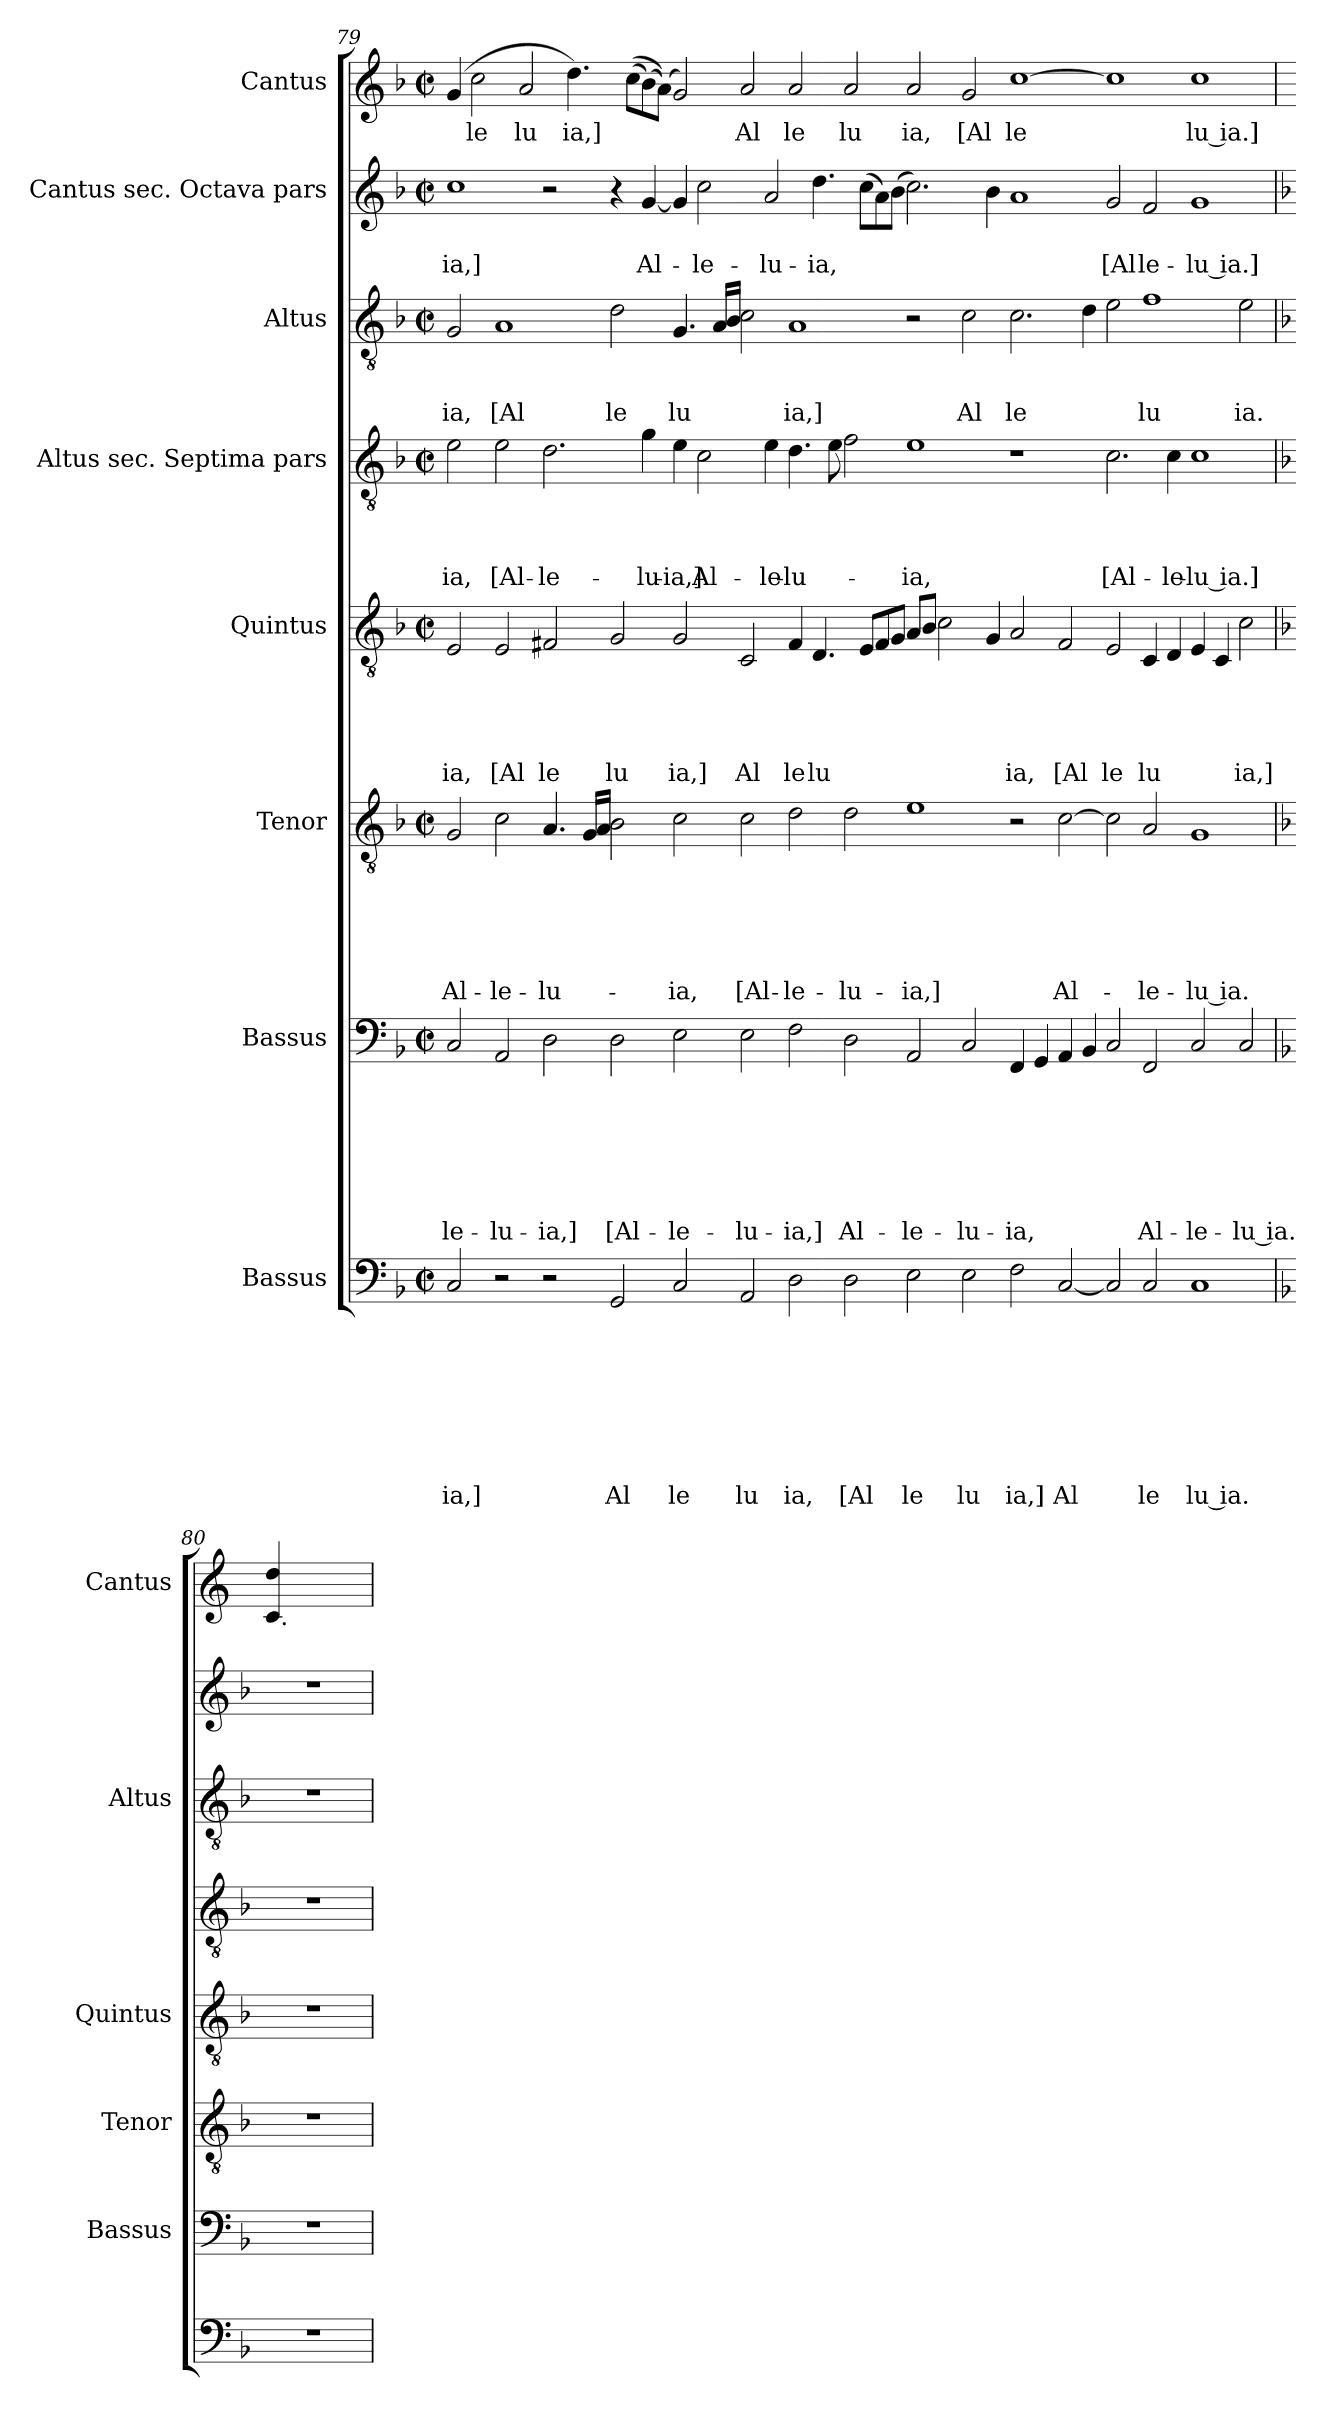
**kern	**text	**text	**text	**text	**text	**text	**text	**text	**kern	**text	**text	**text	**text	**text	**text	**text	**kern	**text	**text	**text	**text	**text	**text	**kern	**text	**text	**text	**text	**text	**kern	**text	**text	**text	**text	**kern	**text	**text	**text	**kern	**text	**text	**kern	**text
*part8	*part8	*part8	*part8	*part8	*part8	*part8	*part8	*part8	*part7	*part7	*part7	*part7	*part7	*part7	*part7	*part7	*part6	*part6	*part6	*part6	*part6	*part6	*part6	*part5	*part5	*part5	*part5	*part5	*part5	*part4	*part4	*part4	*part4	*part4	*part3	*part3	*part3	*part3	*part2	*part2	*part2	*part1	*part1
*staff8	*staff8	*staff8	*staff8	*staff8	*staff8	*staff8	*staff8	*staff8	*staff7	*staff7	*staff7	*staff7	*staff7	*staff7	*staff7	*staff7	*staff6	*staff6	*staff6	*staff6	*staff6	*staff6	*staff6	*staff5	*staff5	*staff5	*staff5	*staff5	*staff5	*staff4	*staff4	*staff4	*staff4	*staff4	*staff3	*staff3	*staff3	*staff3	*staff2	*staff2	*staff2	*staff1	*staff1
*I"Bassus	*	*	*	*	*	*	*	*	*I"Bassus	*	*	*	*	*	*	*	*I"Tenor	*	*	*	*	*	*	*I"Quintus	*	*	*	*	*	*I"Altus sec. Septima pars	*	*	*	*	*I"Altus	*	*	*	*I"Cantus sec. Octava pars	*	*	*I"Cantus	*
*	*	*	*	*	*	*	*	*	*I'Bassus	*	*	*	*	*	*	*	*I'Tenor	*	*	*	*	*	*	*I'Quintus	*	*	*	*	*	*	*	*	*	*	*I'Altus	*	*	*	*	*	*	*I'Cantus	*
!!LO:LB:g=z
*clefF4	*	*	*	*	*	*	*	*	*clefF4	*	*	*	*	*	*	*	*clefGv2	*	*	*	*	*	*	*clefGv2	*	*	*	*	*	*clefGv2	*	*	*	*	*clefGv2	*	*	*	*clefG2	*	*	*clefG2	*
*k[b-]	*	*	*	*	*	*	*	*	*k[b-]	*	*	*	*	*	*	*	*k[b-]	*	*	*	*	*	*	*k[b-]	*	*	*	*	*	*k[b-]	*	*	*	*	*k[b-]	*	*	*	*k[b-]	*	*	*k[b-]	*
*F:	*	*	*	*	*	*	*	*	*F:	*	*	*	*	*	*	*	*F:	*	*	*	*	*	*	*F:	*	*	*	*	*	*F:	*	*	*	*	*F:	*	*	*	*F:	*	*	*F:	*
*M2/2	*	*	*	*	*	*	*	*	*M2/2	*	*	*	*	*	*	*	*M2/2	*	*	*	*	*	*	*M2/2	*	*	*	*	*	*M2/2	*	*	*	*	*M2/2	*	*	*	*M2/2	*	*	*M2/2	*
*met(c|)	*	*	*	*	*	*	*	*	*met(c|)	*	*	*	*	*	*	*	*met(c|)	*	*	*	*	*	*	*met(c|)	*	*	*	*	*	*met(c|)	*	*	*	*	*met(c|)	*	*	*	*met(c|)	*	*	*met(c|)	*
=79	=79	=79	=79	=79	=79	=79	=79	=79	=79	=79	=79	=79	=79	=79	=79	=79	=79	=79	=79	=79	=79	=79	=79	=79	=79	=79	=79	=79	=79	=79	=79	=79	=79	=79	=79	=79	=79	=79	=79	=79	=79	=79	=79
!	!	!	!	!	!	!	!	!LO:LY:b	!	!	!	!	!	!	!	!LO:LY:b	!	!	!	!	!	!	!LO:LY:b	!	!	!	!	!	!LO:LY:b	!	!	!	!	!LO:LY:b	!	!	!	!LO:LY:b	!	!	!LO:LY:b	!	!
2C/	.	.	.	.	.	.	.	-ia,]	2C/	.	.	.	.	.	.	le-	2G/	.	.	.	.	.	Al-	2E/	.	.	.	.	ia,	2e\	.	.	.	ia,	2G/	.	.	ia,	1cc	.	-ia,]	(<4g/	.
!	!	!	!	!	!	!	!	!	!	!	!	!	!	!	!	!	!	!	!	!	!	!	!	!	!	!	!	!	!	!	!	!	!	!	!	!	!	!	!	!	!	!	!LO:LY:b
.	.	.	.	.	.	.	.	.	.	.	.	.	.	.	.	.	.	.	.	.	.	.	.	.	.	.	.	.	.	.	.	.	.	.	.	.	.	.	.	.	.	2cc\	le
!	!	!	!	!	!	!	!	!	!	!	!	!	!	!	!	!LO:LY:b	!	!	!	!	!	!	!LO:LY:b	!	!	!	!	!	!LO:LY:b	!	!	!	!	!LO:LY:b	!	!	!	!LO:LY:b	!	!	!	!	!
2r	.	.	.	.	.	.	.	.	2AA/	.	.	.	.	.	.	-lu-	2c\	.	.	.	.	.	-le-	2E/	.	.	.	.	[Al	2e\	.	.	.	[Al-	1A	.	.	[Al	.	.	.	.	.
!	!	!	!	!	!	!	!	!	!	!	!	!	!	!	!	!	!	!	!	!	!	!	!	!	!	!	!	!	!	!	!	!	!	!	!	!	!	!	!	!	!	!	!LO:LY:b
.	.	.	.	.	.	.	.	.	.	.	.	.	.	.	.	.	.	.	.	.	.	.	.	.	.	.	.	.	.	.	.	.	.	.	.	.	.	.	.	.	.	2a/	lu
!	!	!	!	!	!	!	!	!	!	!	!	!	!	!	!	!LO:LY:b	!	!	!	!	!	!	!LO:LY:b	!	!	!	!	!	!LO:LY:b	!	!	!	!	!LO:LY:b	!	!	!	!	!	!	!	!	!
2r	.	.	.	.	.	.	.	.	2D\	.	.	.	.	.	.	-ia,]	4.A/	.	.	.	.	.	-lu-	2F#X/	.	.	.	.	le	2.d\	.	.	.	-le-	.	.	.	.	2r	.	.	.	.
!	!	!	!	!	!	!	!	!	!	!	!	!	!	!	!	!	!	!	!	!	!	!	!	!	!	!	!	!	!	!	!	!	!	!	!	!	!	!	!	!	!	!	!LO:LY:b
.	.	.	.	.	.	.	.	.	.	.	.	.	.	.	.	.	.	.	.	.	.	.	.	.	.	.	.	.	.	.	.	.	.	.	.	.	.	.	.	.	.	4.dd\)	ia,]
.	.	.	.	.	.	.	.	.	.	.	.	.	.	.	.	.	16G/LL	.	.	.	.	.	.	.	.	.	.	.	.	.	.	.	.	.	.	.	.	.	.	.	.	.	.
.	.	.	.	.	.	.	.	.	.	.	.	.	.	.	.	.	16A/JJ	.	.	.	.	.	.	.	.	.	.	.	.	.	.	.	.	.	.	.	.	.	.	.	.	.	.
!	!	!	!	!	!	!	!	!LO:LY:b	!	!	!	!	!	!	!	!LO:LY:b	!	!	!	!	!	!	!	!	!	!	!	!	!LO:LY:b	!	!	!	!	!	!	!	!	!LO:LY:b	!	!	!	!	!
2GG/	.	.	.	.	.	.	.	Al	2D\	.	.	.	.	.	.	[Al-	2B-\	.	.	.	.	.	.	2G/	.	.	.	.	lu	.	.	.	.	.	2d\	.	.	le	4r	.	.	.	.
.	.	.	.	.	.	.	.	.	.	.	.	.	.	.	.	.	.	.	.	.	.	.	.	.	.	.	.	.	.	.	.	.	.	.	.	.	.	.	.	.	.	(>(<8cc\L	.
!	!	!	!	!	!	!	!	!	!	!	!	!	!	!	!	!	!	!	!	!	!	!	!	!	!	!	!	!	!	!	!	!	!	!LO:LY:b	!	!	!	!	!	!	!LO:LY:b	!	!
.	.	.	.	.	.	.	.	.	.	.	.	.	.	.	.	.	.	.	.	.	.	.	.	.	.	.	.	.	.	4g\	.	.	.	-lu-	.	.	.	.	[<4g/	.	Al-	(>8b-\)	.
.	.	.	.	.	.	.	.	.	.	.	.	.	.	.	.	.	.	.	.	.	.	.	.	.	.	.	.	.	.	.	.	.	.	.	.	.	.	.	.	.	.	(>8a\J))	.
!	!	!	!	!	!	!	!	!LO:LY:b	!	!	!	!	!	!	!	!LO:LY:b	!	!	!	!	!	!	!LO:LY:b	!	!	!	!	!	!LO:LY:b	!	!	!	!	!LO:LY:b	!	!	!	!LO:LY:b	!	!	!	!	!
2C/	.	.	.	.	.	.	.	le	2E\	.	.	.	.	.	.	-le-	2c\	.	.	.	.	.	-ia,	2G/	.	.	.	.	ia,]	4e\	.	.	.	-ia,]	4.G/	.	.	lu	4g/]	.	.	2g/)	.
!	!	!	!	!	!	!	!	!	!	!	!	!	!	!	!	!	!	!	!	!	!	!	!	!	!	!	!	!	!	!	!	!	!	!LO:LY:b	!	!	!	!	!	!	!LO:LY:b	!	!
.	.	.	.	.	.	.	.	.	.	.	.	.	.	.	.	.	.	.	.	.	.	.	.	.	.	.	.	.	.	2c\	.	.	.	Al-	.	.	.	.	2cc\	.	-le-	.	.
.	.	.	.	.	.	.	.	.	.	.	.	.	.	.	.	.	.	.	.	.	.	.	.	.	.	.	.	.	.	.	.	.	.	.	16A/LL	.	.	.	.	.	.	.	.
.	.	.	.	.	.	.	.	.	.	.	.	.	.	.	.	.	.	.	.	.	.	.	.	.	.	.	.	.	.	.	.	.	.	.	16B-/JJ	.	.	.	.	.	.	.	.
!	!	!	!	!	!	!	!	!LO:LY:b	!	!	!	!	!	!	!	!LO:LY:b	!	!	!	!	!	!	!LO:LY:b	!	!	!	!	!	!LO:LY:b	!	!	!	!	!	!	!	!	!	!	!	!	!	!LO:LY:b
2AA/	.	.	.	.	.	.	.	lu	2E\	.	.	.	.	.	.	-lu-	2c\	.	.	.	.	.	[Al-	2C/	.	.	.	.	Al	.	.	.	.	.	2c\	.	.	.	.	.	.	2a/	Al
!	!	!	!	!	!	!	!	!	!	!	!	!	!	!	!	!	!	!	!	!	!	!	!	!	!	!	!	!	!	!	!	!	!	!LO:LY:b	!	!	!	!	!	!	!LO:LY:b	!	!
.	.	.	.	.	.	.	.	.	.	.	.	.	.	.	.	.	.	.	.	.	.	.	.	.	.	.	.	.	.	4e\	.	.	.	-le-	.	.	.	.	2a/	.	-lu-	.	.
!	!	!	!	!	!	!	!	!LO:LY:b	!	!	!	!	!	!	!	!LO:LY:b	!	!	!	!	!	!	!LO:LY:b	!	!	!	!	!	!LO:LY:b	!	!	!	!	!LO:LY:b	!	!	!	!LO:LY:b	!	!	!	!	!LO:LY:b
2D\	.	.	.	.	.	.	.	ia,	2F\	.	.	.	.	.	.	-ia,]	2d\	.	.	.	.	.	-le-	4F#/	.	.	.	.	le	4.d\	.	.	.	-lu-	1A	.	.	ia,]	.	.	.	2a/	le
!	!	!	!	!	!	!	!	!	!	!	!	!	!	!	!	!	!	!	!	!	!	!	!	!	!	!	!	!	!LO:LY:b	!	!	!	!	!	!	!	!	!	!	!	!LO:LY:b	!	!
.	.	.	.	.	.	.	.	.	.	.	.	.	.	.	.	.	.	.	.	.	.	.	.	4.D/	.	.	.	.	lu	.	.	.	.	.	.	.	.	.	4.dd\	.	-ia,	.	.
.	.	.	.	.	.	.	.	.	.	.	.	.	.	.	.	.	.	.	.	.	.	.	.	.	.	.	.	.	.	8e\	.	.	.	.	.	.	.	.	.	.	.	.	.
!	!	!	!	!	!	!	!	!LO:LY:b	!	!	!	!	!	!	!	!LO:LY:b	!	!	!	!	!	!	!LO:LY:b	!	!	!	!	!	!	!	!	!	!	!	!	!	!	!	!	!	!	!	!LO:LY:b
2D\	.	.	.	.	.	.	.	[Al	2D\	.	.	.	.	.	.	Al-	2d\	.	.	.	.	.	-lu-	.	.	.	.	.	.	2f\	.	.	.	.	.	.	.	.	.	.	.	2a/	lu
.	.	.	.	.	.	.	.	.	.	.	.	.	.	.	.	.	.	.	.	.	.	.	.	8E/L	.	.	.	.	.	.	.	.	.	.	.	.	.	.	(>8cc\L	.	.	.	.
.	.	.	.	.	.	.	.	.	.	.	.	.	.	.	.	.	.	.	.	.	.	.	.	8F#/	.	.	.	.	.	.	.	.	.	.	.	.	.	.	8a\)	.	.	.	.
.	.	.	.	.	.	.	.	.	.	.	.	.	.	.	.	.	.	.	.	.	.	.	.	8G/J	.	.	.	.	.	.	.	.	.	.	.	.	.	.	(>8b-\J	.	.	.	.
!	!	!	!	!	!	!	!	!LO:LY:b	!	!	!	!	!	!	!	!LO:LY:b	!	!	!	!	!	!	!LO:LY:b	!	!	!	!	!	!	!	!	!	!	!LO:LY:b	!	!	!	!	!	!	!	!	!LO:LY:b
2E\	.	.	.	.	.	.	.	le	2AA/	.	.	.	.	.	.	-le-	1e	.	.	.	.	.	-ia,]	8A/L	.	.	.	.	.	1e	.	.	.	-ia,	2r	.	.	.	2.cc\)	.	.	2a/	ia,
.	.	.	.	.	.	.	.	.	.	.	.	.	.	.	.	.	.	.	.	.	.	.	.	8B-/J	.	.	.	.	.	.	.	.	.	.	.	.	.	.	.	.	.	.	.
.	.	.	.	.	.	.	.	.	.	.	.	.	.	.	.	.	.	.	.	.	.	.	.	2c\	.	.	.	.	.	.	.	.	.	.	.	.	.	.	.	.	.	.	.
!	!	!	!	!	!	!	!	!LO:LY:b	!	!	!	!	!	!	!	!LO:LY:b	!	!	!	!	!	!	!	!	!	!	!	!	!	!	!	!	!	!	!	!	!	!LO:LY:b	!	!	!	!	!LO:LY:b
2E\	.	.	.	.	.	.	.	lu	2C/	.	.	.	.	.	.	-lu-	.	.	.	.	.	.	.	.	.	.	.	.	.	.	.	.	.	.	2c\	.	.	Al	.	.	.	2g/	[Al
.	.	.	.	.	.	.	.	.	.	.	.	.	.	.	.	.	.	.	.	.	.	.	.	4G/	.	.	.	.	.	.	.	.	.	.	.	.	.	.	4b-\	.	.	.	.
!	!	!	!	!	!	!	!	!LO:LY:b	!	!	!	!	!	!	!	!LO:LY:b	!	!	!	!	!	!	!	!	!	!	!	!	!LO:LY:b	!	!	!	!	!	!	!	!	!LO:LY:b	!	!	!	!	!LO:LY:b
2F\	.	.	.	.	.	.	.	ia,]	4FF/	.	.	.	.	.	.	-ia,	2r	.	.	.	.	.	.	2A/	.	.	.	.	ia,	1r	.	.	.	.	2.c\	.	.	le	1a	.	.	[>1cc	le
.	.	.	.	.	.	.	.	.	4GG/	.	.	.	.	.	.	.	.	.	.	.	.	.	.	.	.	.	.	.	.	.	.	.	.	.	.	.	.	.	.	.	.	.	.
!	!	!	!	!	!	!	!	!LO:LY:b	!	!	!	!	!	!	!	!	!	!	!	!	!	!	!LO:LY:b	!	!	!	!	!	!LO:LY:b	!	!	!	!	!	!	!	!	!	!	!	!	!	!
[<2C/	.	.	.	.	.	.	.	Al	4AA/	.	.	.	.	.	.	.	[>2c\	.	.	.	.	.	Al-	2F#/	.	.	.	.	[Al	.	.	.	.	.	.	.	.	.	.	.	.	.	.
.	.	.	.	.	.	.	.	.	4BB-/	.	.	.	.	.	.	.	.	.	.	.	.	.	.	.	.	.	.	.	.	.	.	.	.	.	4d\	.	.	.	.	.	.	.	.
!	!	!	!	!	!	!	!	!	!	!	!	!	!	!	!	!	!	!	!	!	!	!	!	!	!	!	!	!	!LO:LY:b	!	!	!	!	!LO:LY:b	!	!	!	!	!	!	!LO:LY:b	!	!
2C/]	.	.	.	.	.	.	.	.	2C/	.	.	.	.	.	.	.	2c\]	.	.	.	.	.	.	2E/	.	.	.	.	le	2.c\	.	.	.	[Al-	2e\	.	.	.	2g/	.	[Al-	1cc]	.
!	!	!	!	!	!	!	!	!LO:LY:b	!	!	!	!	!	!	!	!LO:LY:b	!	!	!	!	!	!	!LO:LY:b	!	!	!	!	!	!LO:LY:b	!	!	!	!	!	!	!	!	!LO:LY:b	!	!	!LO:LY:b	!	!
2C/	.	.	.	.	.	.	.	le	2FF/	.	.	.	.	.	.	Al-	2A/	.	.	.	.	.	-le-	4C/	.	.	.	.	lu	.	.	.	.	.	1f	.	.	lu	2f/	.	-le-	.	.
!	!	!	!	!	!	!	!	!	!	!	!	!	!	!	!	!	!	!	!	!	!	!	!	!	!	!	!	!	!	!	!	!	!	!LO:LY:b	!	!	!	!	!	!	!	!	!
.	.	.	.	.	.	.	.	.	.	.	.	.	.	.	.	.	.	.	.	.	.	.	.	4D/	.	.	.	.	.	4c\	.	.	.	-le-	.	.	.	.	.	.	.	.	.
!	!	!	!	!	!	!	!	!LO:LY:b	!	!	!	!	!	!	!	!LO:LY:b	!	!	!	!	!	!	!LO:LY:b	!	!	!	!	!	!	!	!	!	!	!LO:LY:b	!	!	!	!	!	!	!LO:LY:b	!	!LO:LY:b
1C	.	.	.	.	.	.	.	lu ia.	2C/	.	.	.	.	.	.	-le-	1G	.	.	.	.	.	-lu ia.-	4E/	.	.	.	.	.	1c	.	.	.	-lu ia.]-	.	.	.	.	1g	.	-lu ia.]-	1cc	lu ia.]
.	.	.	.	.	.	.	.	.	.	.	.	.	.	.	.	.	.	.	.	.	.	.	.	4C/	.	.	.	.	.	.	.	.	.	.	.	.	.	.	.	.	.	.	.
!	!	!	!	!	!	!	!	!	!	!	!	!	!	!	!	!LO:LY:b	!	!	!	!	!	!	!	!	!	!	!	!	!LO:LY:b	!	!	!	!	!	!	!	!	!LO:LY:b	!	!	!	!	!
.	.	.	.	.	.	.	.	.	2C/	.	.	.	.	.	.	-lu ia.-	.	.	.	.	.	.	.	2c\	.	.	.	.	ia,]	.	.	.	.	.	2e\	.	.	ia.	.	.	.	.	.
!!LO:PB:g=z
=80!	=80!	=80!	=80!	=80!	=80!	=80!	=80!	=80!	=80!	=80!	=80!	=80!	=80!	=80!	=80!	=80!	=80!	=80!	=80!	=80!	=80!	=80!	=80!	=80!	=80!	=80!	=80!	=80!	=80!	=80!	=80!	=80!	=80!	=80!	=80!	=80!	=80!	=80!	=80!	=80!	=80!	=80!	=80!
*	*	*	*	*	*	*	*	*	*	*	*	*	*	*	*	*	*	*	*	*	*	*	*	*	*	*	*	*	*	*	*	*	*	*	*	*	*	*	*	*	*	*k[]	*
*	*	*	*	*	*	*	*	*	*	*	*	*	*	*	*	*	*	*	*	*	*	*	*	*	*	*	*	*	*	*	*	*	*	*	*	*	*	*	*	*	*	*C:	*
!	!	!	!	!	!	!	!	!	!	!	!	!	!	!	!	!	!	!	!	!	!	!	!	!	!	!	!	!	!	!	!	!	!	!	!	!	!	!	!	!	!	!LO:TX:b:t=b	!
*	*	*	*	*	*	*	*	*	*	*	*	*	*	*	*	*	*	*	*	*	*	*	*	*	*	*	*	*	*	*	*	*	*	*	*	*	*	*	*	*	*	*^	*
1r	.	.	.	.	.	.	.	.	1r	.	.	.	.	.	.	.	1r	.	.	.	.	.	.	1r	.	.	.	.	.	1r	.	.	.	.	1r	.	.	.	1r	.	.	4c/ 4dd/	16ryy	.
!	!	!	!	!	!	!	!	!	!	!	!	!	!	!	!	!	!	!	!	!	!	!	!	!	!	!	!	!	!	!	!	!	!	!	!	!	!	!	!	!	!	!	!LO:TX:b:t=.	!
.	.	.	.	.	.	.	.	.	.	.	.	.	.	.	.	.	.	.	.	.	.	.	.	.	.	.	.	.	.	.	.	.	.	.	.	.	.	.	.	.	.	.	2...ryy	.
.	.	.	.	.	.	.	.	.	.	.	.	.	.	.	.	.	.	.	.	.	.	.	.	.	.	.	.	.	.	.	.	.	.	.	.	.	.	.	.	.	.	2.ryy	.	.
*	*	*	*	*	*	*	*	*	*	*	*	*	*	*	*	*	*	*	*	*	*	*	*	*	*	*	*	*	*	*	*	*	*	*	*	*	*	*	*	*	*	*v	*v	*
=	=	=	=	=	=	=	=	=	=	=	=	=	=	=	=	=	=	=	=	=	=	=	=	=	=	=	=	=	=	=	=	=	=	=	=	=	=	=	=	=	=	=	=
*-	*-	*-	*-	*-	*-	*-	*-	*-	*-	*-	*-	*-	*-	*-	*-	*-	*-	*-	*-	*-	*-	*-	*-	*-	*-	*-	*-	*-	*-	*-	*-	*-	*-	*-	*-	*-	*-	*-	*-	*-	*-	*-	*-
